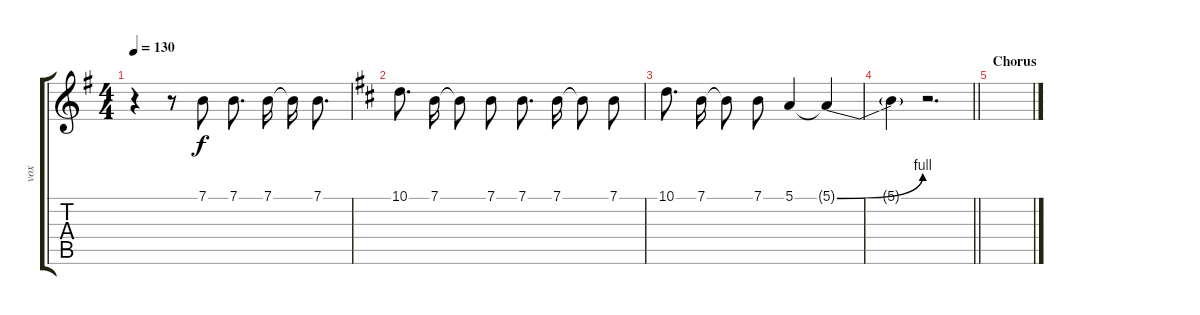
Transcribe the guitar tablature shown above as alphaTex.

\track ("vox" "vox") {instrument stringensemble1}
\staff {score tabs}
\tuning (E4 B3 G3 D3 A2 E2) {hide}
\ts (4 4)
\tempo 130
\clef g2
\ks eminor
r.4{dy f} r.8 7.1.8 7.1.8{d beam split} 7.1.16 7.1{t}.16{beam split} 7.1.8{d} |
\ks bminor
10.1.8{d beam split} 7.1.16 7.1{t}.8{beam split} 7.1.8 7.1.8{d beam split} 7.1.16 7.1{t}.8{beam split} 7.1.8 |
10.1.8{d beam split} 7.1.16 7.1{t}.8{beam split} 7.1.8 5.1.4 5.1{be (bend 0 0 60 4) t}.4 |
\barLineRight lightlight
5.1{t}.4 r.2{d} |
\section ("" "Chorus")
